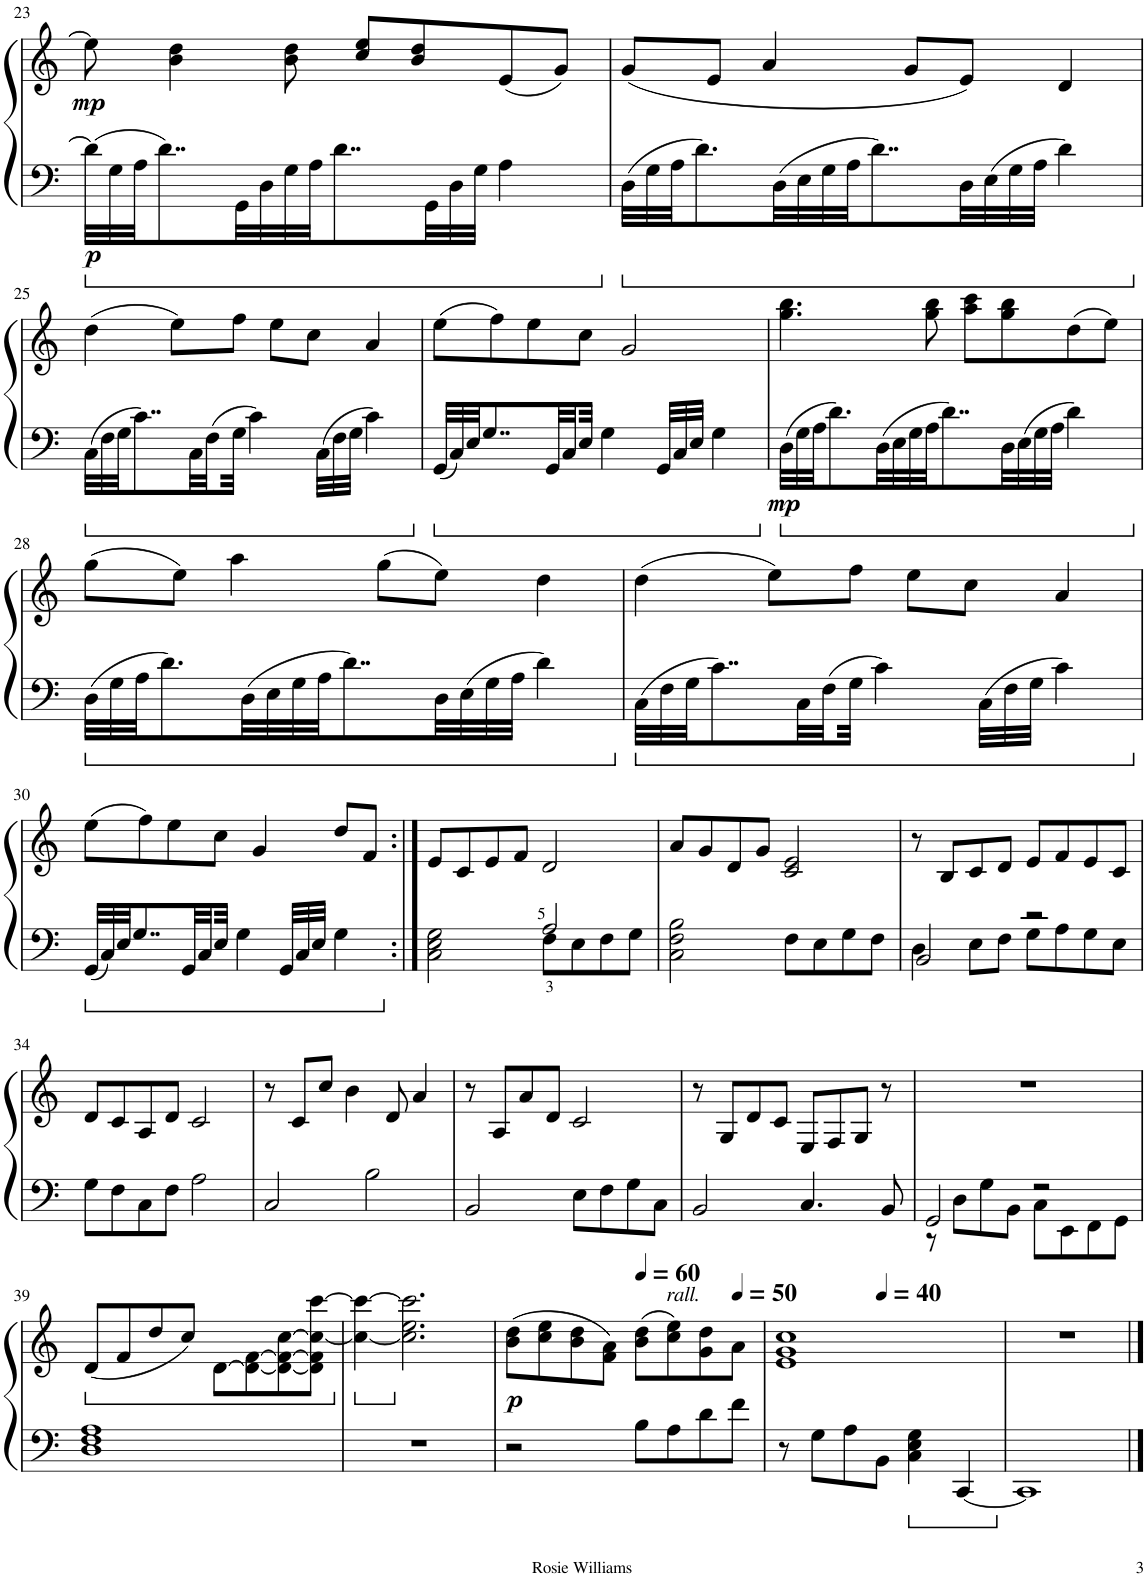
**kern	**kern	**dynam
*part1	*part1	*part1
*staff2	*staff1	*staff1/2
*I"Piano	*	*
*I'Pno.	*	*
!!LO:PB:g=z
*clefF4	*clefG2	*
*k[]	*k[]	*
*M4/4	*M4/4	*
=23	=23	=23
!	!	!LO:DY:b=2
!	!	!LO:DY:n=1:b
32d\LLL]	8ee\]	p mp
32G\	.	.
32A\JJ	.	.
8..d\	.	.
.	4b\ 4dd\	.
32GG\LL	.	.
32D\	.	.
32G\	8b\ 8dd\	.
32A\JJ	.	.
8..d\	.	.
.	8cc/ 8ee/L	.
.	8b/ 8dd/	.
32GG\LL	.	.
32D\	.	.
32G\JJJ	.	.
4A\	(<8e/	.
.	8g/J)	.
=24	=24	=24
32D\LLL	(<8g/L	.
32G\	.	.
32A\JJ	.	.
8.d\	.	.
.	8e/J	.
.	4a/	.
32D\LL	.	.
32E\	.	.
32G\	.	.
32A\JJ	.	.
8..d\	.	.
.	8g/L	.
32D\LL	8e/J)	.
32E\	.	.
32G\	.	.
32A\JJJ	.	.
4d\	4d/	.
!!LO:LB:g=z
=25	=25	=25
32C\LLL	(>4dd\	.
32F\	.	.
32G\JJ	.	.
8..c\	.	.
.	8ee\L)	.
32C\LL	.	.
32F\	.	.
32G\JJJ	8ff\J	.
4c\	.	.
.	8ee\L	.
.	8cc\J	.
32C\LLL	.	.
32F\	.	.
32G\JJJ	.	.
4c\	4a/	.
=26	=26	=26
32GG/LLL	(>8ee\L	.
32C/	.	.
32E/JJ	.	.
8..G/	.	.
.	8ff\)	.
.	8ee\	.
32GG/LL	.	.
32C/	.	.
32E/JJJ	8cc\J	.
4G\	.	.
.	2g/	.
32GG/LLL	.	.
32C/	.	.
32E/JJJ	.	.
4G\	.	.
=27	=27	=27
!	!	!LO:DY:b=2
32D\LLL	4.gg\ 4.bb\	mp
32G\	.	.
32A\JJ	.	.
8.d\	.	.
32D\LL	.	.
32E\	.	.
32G\	.	.
32A\JJ	8gg\ 8bb\	.
8..d\	.	.
.	8aa\ 8ccc\L	.
32D\LL	8gg\ 8bb\	.
32E\	.	.
32G\	.	.
32A\JJJ	.	.
4d\	(>8dd\	.
.	8ee\J)	.
!!LO:LB:g=z
=28	=28	=28
32D\LLL	(>8gg\L	.
32G\	.	.
32A\JJ	.	.
8.d\	.	.
.	8ee\J)	.
.	4aa\	.
32D\LL	.	.
32E\	.	.
32G\	.	.
32A\JJ	.	.
8..d\	.	.
.	(>8gg\L	.
32D\LL	8ee\J)	.
32E\	.	.
32G\	.	.
32A\JJJ	.	.
4d\	4dd\	.
=29	=29	=29
32C\LLL	(>4dd\	.
32F\	.	.
32G\JJ	.	.
8..c\	.	.
.	8ee\L)	.
32C\LL	.	.
32F\	.	.
32G\JJJ	8ff\J	.
4c\	.	.
.	8ee\L	.
.	8cc\J	.
32C\LLL	.	.
32F\	.	.
32G\JJJ	.	.
4c\	4a/	.
!!LO:LB:g=z
=30	=30	=30
32GG/LLL	(>8ee\L	.
32C/	.	.
32E/JJ	.	.
8..G/	.	.
.	8ff\)	.
.	8ee\	.
32GG/LL	.	.
32C/	.	.
32E/JJJ	8cc\J	.
4G\	.	.
.	4g/	.
32GG/LLL	.	.
32C/	.	.
32E/JJJ	.	.
4G\	8dd/L	.
.	8f/J	.
=31:|!	=31:|!	=31:|!
*^	*	*
2C\ 2E\ 2G\	2ryy	8e/L	.
.	.	8c/	.
.	.	8e/	.
.	.	8f/J	.
2A/	8F\L	2d/	.
.	8E\	.	.
.	8F\	.	.
.	8G\J	.	.
*v	*v	*	*
=32	=32	=32
2C\ 2F\ 2B\	8a/L	.
.	8g/	.
.	8d/	.
.	8g/J	.
8F\L	2c/ 2e/	.
8E\	.	.
8G\	.	.
8F\J	.	.
=33	=33	=33
*^	*	*
2BB/	4D\	8r	.
.	.	8B/L	.
.	8E\L	8c/	.
.	8F\J	8d/J	.
2r	8G\L	8e/L	.
.	8A\	8f/	.
.	8G\	8e/	.
.	8E\J	8c/J	.
*v	*v	*	*
!!LO:LB:g=z
=34	=34	=34
8G\L	8d/L	.
8F\	8c/	.
8C\	8A/	.
8F\J	8d/J	.
2A\	2c/	.
=35	=35	=35
2C/	8r	.
.	8c/L	.
.	8cc/J	.
.	4b\	.
2B\	.	.
.	8d/	.
.	4a/	.
=36	=36	=36
2BB/	8r	.
.	8A/L	.
.	8a/	.
.	8d/J	.
8E\L	2c/	.
8F\	.	.
8G\	.	.
8C\J	.	.
=37	=37	=37
2BB/	8r	.
.	8G/L	.
.	8d/	.
.	8c/J	.
4.C/	8E/L	.
.	8F/	.
.	8G/J	.
8BB/	8r	.
=38	=38	=38
*^	*	*
2GG/	8r	1r	.
.	8D\L	.	.
.	8G\	.	.
.	8BB\J	.	.
2r	8C\L	.	.
.	8EE\	.	.
.	8FF\	.	.
.	8GG\J	.	.
*v	*v	*	*
!!LO:LB:g=z
=39	=39	=39
*	*ped	*
1D 1F 1A	(<8d/L	.
.	8f/	.
.	8dd/	.
.	8cc/J)	.
.	[8d\L	.
.	8d\_ [8f\	.
.	8d\_ 8f\_ [8cc\	.
.	8d\] 8f\] 8cc\_ [8ccc\J	.
=40	=40	=40
*	*Xped	*
*	*ped	*
1r	4cc\_ 4ccc\_	.
*	*Xped	*
.	2.cc\] 2.ee\ 2.ccc\]	.
=41	=41	=41
!	!	!LO:DY:b
2r	(>8b\ 8dd\L	p
.	8cc\ 8ee\	.
.	8b\ 8dd\	.
.	8f\ 8a\J)	.
*	*MM60	*
8B\L	(>8b\ 8dd\L	.
!	!LO:TX:a:i:t=rall.	!
8A\	8cc\ 8ee\)	.
8d\	8g\ 8dd\	.
*	*MM50	*
8f\J	8a\J	.
=42	=42	=42
8r	1e 1g 1cc	.
8G\L	.	.
8A\	.	.
*	*MM40	*
8BB\J	.	.
4C\ 4E\ 4G\	.	.
[4CC/	.	.
=43	=43	=43
1CC]	1r	.
==	==	==
*-	*-	*-
